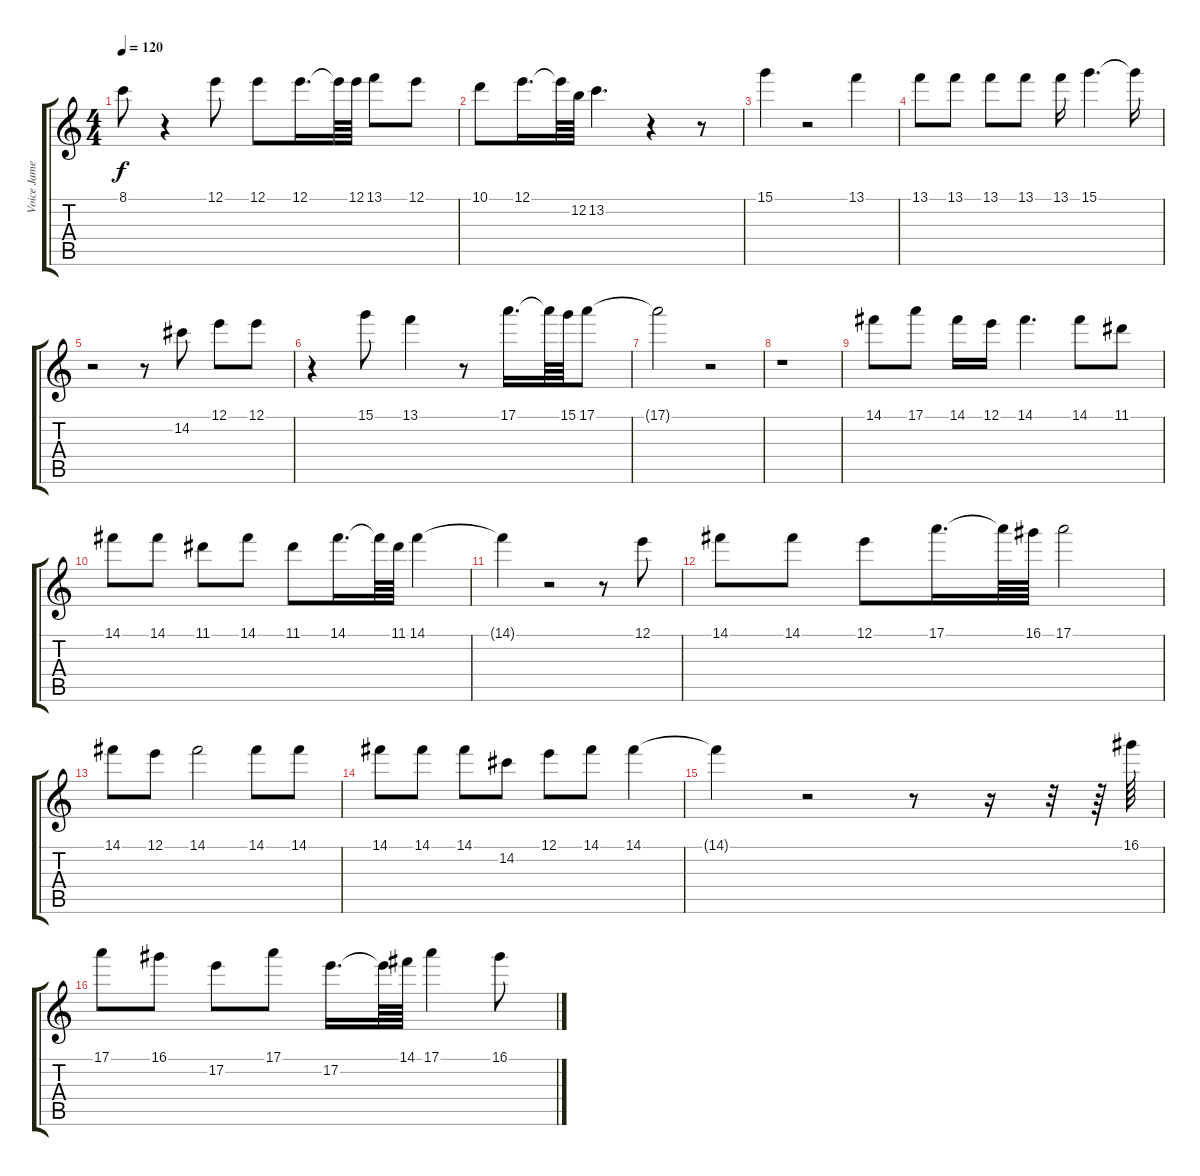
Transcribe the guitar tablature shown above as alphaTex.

\track ("Voice James" "Voice Jame") {instrument distortionguitar}
\staff {score tabs}
\tuning (E4 B3 G3 D3 A2 E2) {hide}
\ts (4 4)
\tempo 120
\clef g2
\ks c
8.1{t}.8{dy f} r.4 12.1.8 12.1.8 12.1.16{d} 12.1{t}.64 12.1.64 13.1.8 12.1.8 |
10.1.8 12.1.16{d} 12.1{t}.64 12.2.64 13.2.4{d} r.4 r.8 |
15.1.4 r.2 13.1.4 |
13.1.8 13.1.8 13.1.8 13.1.8 13.1.16 15.1.4{d} 15.1{t}.16 |
r.2 r.8 14.2.8 12.1.8 12.1.8 |
r.4 15.1.8 13.1.4 r.8 17.1.16{d} 17.1{t}.64 15.1.64 17.1.8 |
17.1{t}.2 r.2 |
r.1 |
14.1.8 17.1.8 14.1.16 12.1.16 14.1.4{d} 14.1.8 11.1.8 |
14.1.8 14.1.8 11.1.8 14.1.8 11.1.8 14.1.16{d} 14.1{t}.64 11.1.64 14.1.4 |
14.1{t}.4 r.2 r.8 12.1.8 |
14.1.8 14.1.8 12.1.8 17.1.16{d} 17.1{t}.64 16.1.64 17.1.2 |
14.1.8 12.1.8 14.1.2 14.1.8 14.1.8 |
14.1.8 14.1.8 14.1.8 14.2.8 12.1.8 14.1.8 14.1.4 |
14.1{t}.4 r.2 r.8 r.16 r.32 r.64 16.1.64 |
17.1.8 16.1.8 17.2.8 17.1.8 17.2.16{d} 17.2{t}.64 14.1.64 17.1.4 16.1.8
